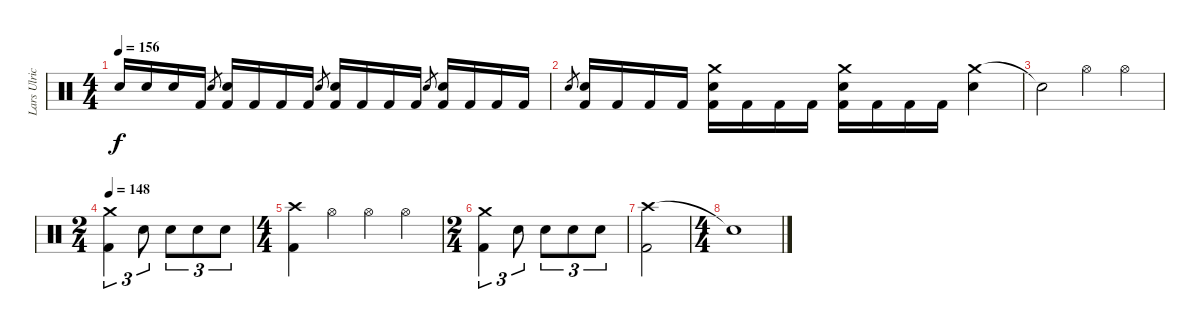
\track ("Lars Ulrich - drums" "Lars Ulric") {instrument percussion}
\staff {score}
\articulation defaults
\ts (4 4)
\tempo 156
\clef neutral
\ks c "Electric Snare (hit)".16{dy f} "Electric Snare (hit)".16 "Electric Snare (hit)".16 "Kick (hit) 2".16 "Electric Snare (hit)".8{gr}
("Electric Snare (hit)" "Kick (hit) 2").16 "Kick (hit) 2".16 "Kick (hit) 2".16 "Kick (hit) 2".16 "Electric Snare (hit)".8{gr} ("Electric Snare (hit)" "Kick (hit) 2").16 "Kick (hit) 2".16 "Kick (hit) 2".16 "Kick (hit) 2".16 "Electric Snare (hit)".8{gr} ("Electric Snare (hit)" "Kick (hit) 2").16 "Kick (hit) 2".16 "Kick (hit) 2".16 "Kick (hit) 2".16 |
"Electric Snare (hit)".8{gr} ("Electric Snare (hit)" "Kick (hit) 2").16 "Kick (hit) 2".16 "Kick (hit) 2".16 "Kick (hit) 2".16 ("Crash medium (hit)" "Electric Snare (hit)" "Kick (hit) 2").16 "Kick (hit) 2".16 "Kick (hit) 2".16 "Kick (hit) 2".16 ("Crash medium (hit)" "Electric Snare (hit)" "Kick (hit) 2").16 "Kick (hit) 2".16 "Kick (hit) 2".16 "Kick (hit) 2".16 ("Crash medium (hit)" "Electric Snare (hit)").4 |
"Snare (hit)"{t}.2 "Hi-Hat (open)".4 "Hi-Hat (open)".4 |
\ts (2 4)
\tempo 144
\tempo 148
("Crash medium (hit)" "Kick (hit) 2").4{tu (3 2)} "Electric Snare (hit)".8{tu (3 2)} "Electric Snare (hit)".8{tu (3 2)} "Electric Snare (hit)".8{tu (3 2)} "Electric Snare (hit)".8{tu (3 2)} |
\ts (4 4)
("Crash high (hit)" "Kick (hit) 2").4 "Hi-Hat (open)".4 "Hi-Hat (open)".4 "Hi-Hat (open)".4 |
\ts (2 4)
("Crash medium (hit)" "Kick (hit) 2").4{tu (3 2)} "Electric Snare (hit)".8{tu (3 2)} "Electric Snare (hit)".8{tu (3 2)} "Electric Snare (hit)".8{tu (3 2)} "Electric Snare (hit)".8{tu (3 2)} |
("Crash high (hit)" "Kick (hit) 2").2 |
\ts (4 4)
"Snare (hit)"{t}.1
